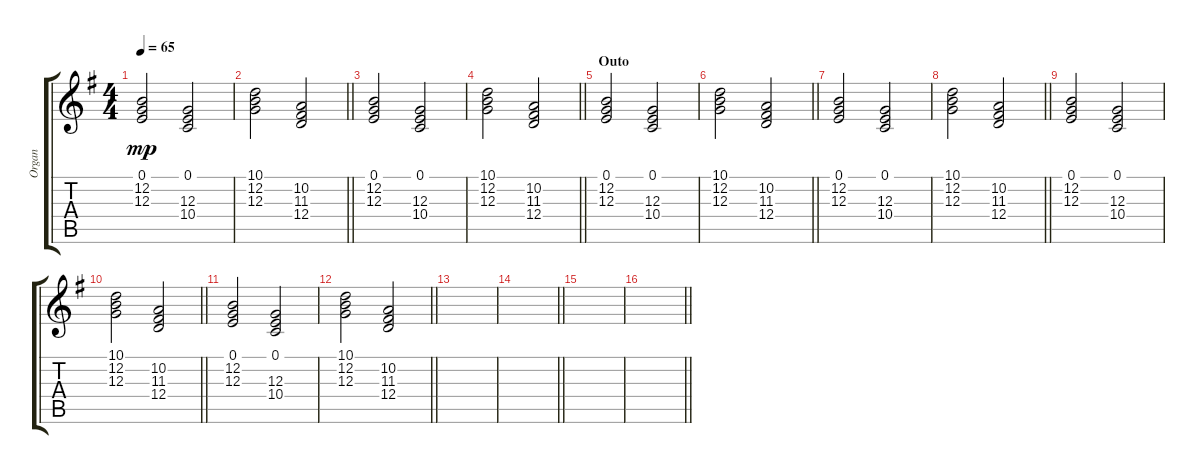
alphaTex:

\track ("Organ" "Organ") {instrument rockorgan}
\staff {score tabs}
\tuning (E4 B3 G3 D3 A2 E2) {hide}
\ts (4 4)
\tempo 65
\clef g2
\ks eminor
(0.1 12.2 12.3).2{dy mp} (0.1 12.3 10.4).2 |
\barLineRight lightlight
(10.1 12.2 12.3).2 (10.2 11.3 12.4).2 |
(0.1 12.2 12.3).2 (0.1 12.3 10.4).2 |
\barLineRight lightlight
(10.1 12.2 12.3).2 (10.2 11.3 12.4).2 |
\section ("" "Outo")
(0.1 12.2 12.3).2 (0.1 12.3 10.4).2 |
\barLineRight lightlight
(10.1 12.2 12.3).2 (10.2 11.3 12.4).2 |
(0.1 12.2 12.3).2 (0.1 12.3 10.4).2 |
\barLineRight lightlight
(10.1 12.2 12.3).2 (10.2 11.3 12.4).2 |
(0.1 12.2 12.3).2 (0.1 12.3 10.4).2 |
\barLineRight lightlight
(10.1 12.2 12.3).2 (10.2 11.3 12.4).2 |
(0.1 12.2 12.3).2 (0.1 12.3 10.4).2 |
\barLineRight lightlight
(10.1 12.2 12.3).2 (10.2 11.3 12.4).2 |
|
\barLineRight lightlight
|
|
\barLineRight lightlight
